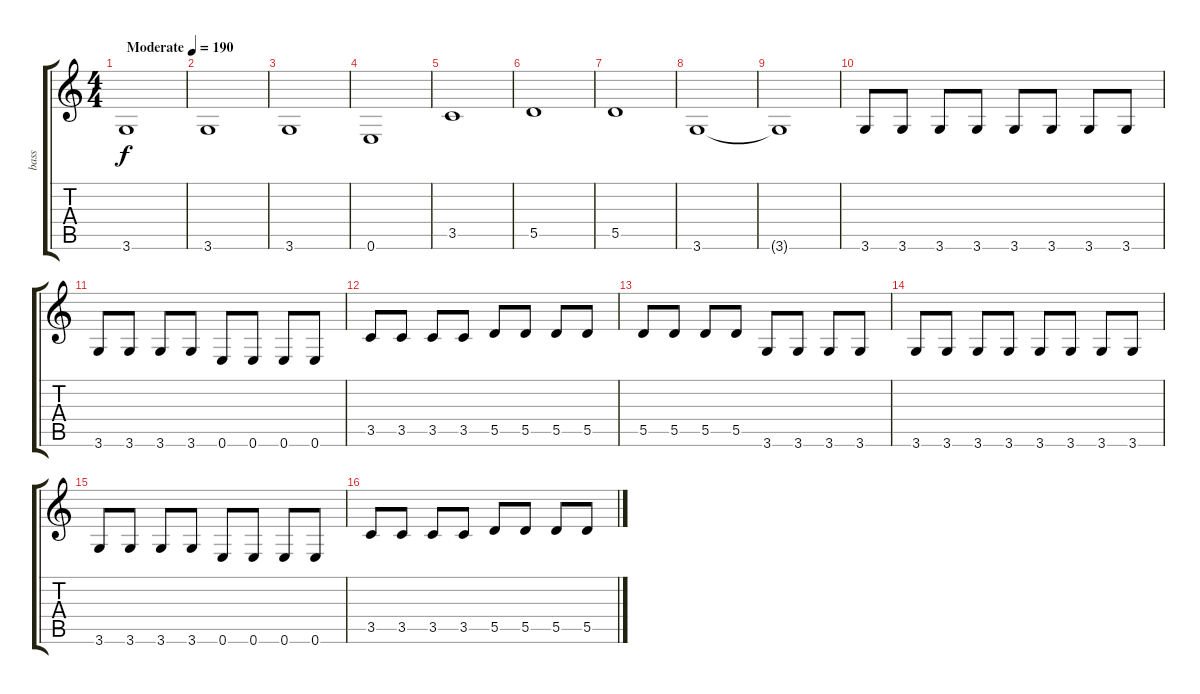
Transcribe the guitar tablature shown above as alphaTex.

\track ("bass" "bass") {instrument electricbassfinger}
\staff {score tabs}
\tuning (E4 B3 G3 D3 A2 E2) {hide}
\ts (4 4)
\tempo (190 "Moderate")
\clef g2
\ks c
3.6.1{dy f instrument electricbassfinger} |
3.6.1 |
3.6.1 |
0.6.1 |
3.5.1 |
5.5.1 |
5.5.1 |
3.6.1 |
3.6{t}.1 |
3.6.8 3.6.8 3.6.8 3.6.8 3.6.8 3.6.8 3.6.8 3.6.8 |
3.6.8 3.6.8 3.6.8 3.6.8 0.6.8 0.6.8 0.6.8 0.6.8 |
3.5.8 3.5.8 3.5.8 3.5.8 5.5.8 5.5.8 5.5.8 5.5.8 |
5.5.8 5.5.8 5.5.8 5.5.8 3.6.8 3.6.8 3.6.8 3.6.8 |
3.6.8 3.6.8 3.6.8 3.6.8 3.6.8 3.6.8 3.6.8 3.6.8 |
3.6.8 3.6.8 3.6.8 3.6.8 0.6.8 0.6.8 0.6.8 0.6.8 |
3.5.8 3.5.8 3.5.8 3.5.8 5.5.8 5.5.8 5.5.8 5.5.8
